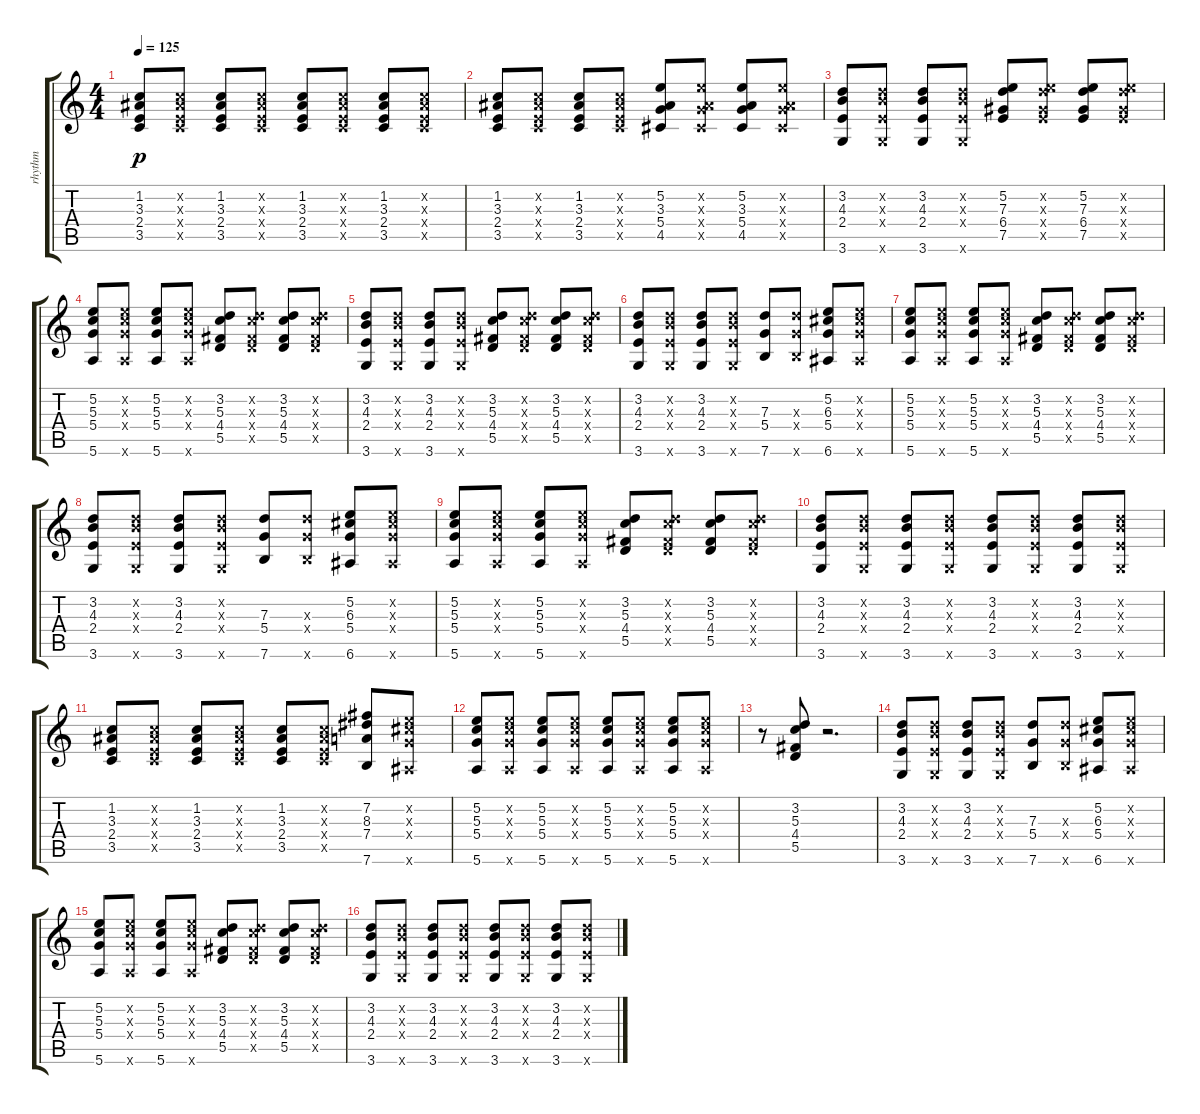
\track ("rhythm" "rhythm") {instrument acousticguitarnylon}
\staff {score tabs}
\tuning (E4 B3 G3 D3 A2 E2) {hide}
\ts (4 4)
\tempo 125
\clef g2
\ks c
(1.2 3.3 2.4 3.5).8{dy p} (1.2{x} 3.3{x} 2.4{x} 3.5{x}).8 (1.2 3.3 2.4 3.5).8 (1.2{x} 3.3{x} 2.4{x} 3.5{x}).8 (1.2 3.3 2.4 3.5).8 (1.2{x} 3.3{x} 2.4{x} 3.5{x}).8 (1.2 3.3 2.4 3.5).8 (1.2{x} 3.3{x} 2.4{x} 3.5{x}).8 |
(1.2 3.3 2.4 3.5).8 (1.2{x} 3.3{x} 2.4{x} 3.5{x}).8 (1.2 3.3 2.4 3.5).8 (1.2{x} 3.3{x} 2.4{x} 3.5{x}).8 (5.2 3.3 5.4 4.5).8 (5.2{x} 3.3{x} 5.4{x} 4.5{x}).8 (5.2 3.3 5.4 4.5).8 (5.2{x} 3.3{x} 5.4{x} 4.5{x}).8 |
(3.2 4.3 2.4 3.6).8 (3.2{x} 4.3{x} 2.4{x} 3.6{x}).8 (3.2 4.3 2.4 3.6).8 (3.2{x} 4.3{x} 2.4{x} 3.6{x}).8 (5.2 7.3 6.4 7.5).8 (5.2{x} 7.3{x} 6.4{x} 7.5{x}).8 (5.2 7.3 6.4 7.5).8 (5.2{x} 7.3{x} 6.4{x} 7.5{x}).8 |
(5.2 5.3 5.4 5.6).8 (5.2{x} 5.3{x} 5.4{x} 5.6{x}).8 (5.2 5.3 5.4 5.6).8 (5.2{x} 5.3{x} 5.4{x} 5.6{x}).8 (3.2 5.3 4.4 5.5).8 (3.2{x} 5.3{x} 4.4{x} 5.5{x}).8 (3.2 5.3 4.4 5.5).8 (3.2{x} 5.3{x} 4.4{x} 5.5{x}).8 |
(3.2 4.3 2.4 3.6).8 (3.2{x} 4.3{x} 2.4{x} 3.6{x}).8 (3.2 4.3 2.4 3.6).8 (3.2{x} 4.3{x} 2.4{x} 3.6{x}).8 (3.2 5.3 4.4 5.5).8 (3.2{x} 5.3{x} 4.4{x} 5.5{x}).8 (3.2 5.3 4.4 5.5).8 (3.2{x} 5.3{x} 4.4{x} 5.5{x}).8 |
(3.2 4.3 2.4 3.6).8 (3.2{x} 4.3{x} 2.4{x} 3.6{x}).8 (3.2 4.3 2.4 3.6).8 (3.2{x} 4.3{x} 2.4{x} 3.6{x}).8 (7.3 5.4 7.6).8 (7.3{x} 5.4{x} 7.6{x}).8 (5.2 6.3 5.4 6.6).8 (5.2{x} 6.3{x} 5.4{x} 6.6{x}).8 |
(5.2 5.3 5.4 5.6).8 (5.2{x} 5.3{x} 5.4{x} 5.6{x}).8 (5.2 5.3 5.4 5.6).8 (5.2{x} 5.3{x} 5.4{x} 5.6{x}).8 (3.2 5.3 4.4 5.5).8 (3.2{x} 5.3{x} 4.4{x} 5.5{x}).8 (3.2 5.3 4.4 5.5).8 (3.2{x} 5.3{x} 4.4{x} 5.5{x}).8 |
(3.2 4.3 2.4 3.6).8 (3.2{x} 4.3{x} 2.4{x} 3.6{x}).8 (3.2 4.3 2.4 3.6).8 (3.2{x} 4.3{x} 2.4{x} 3.6{x}).8 (7.3 5.4 7.6).8 (7.3{x} 5.4{x} 7.6{x}).8 (5.2 6.3 5.4 6.6).8 (5.2{x} 6.3{x} 5.4{x} 6.6{x}).8 |
(5.2 5.3 5.4 5.6).8 (5.2{x} 5.3{x} 5.4{x} 5.6{x}).8 (5.2 5.3 5.4 5.6).8 (5.2{x} 5.3{x} 5.4{x} 5.6{x}).8 (3.2 5.3 4.4 5.5).8 (3.2{x} 5.3{x} 4.4{x} 5.5{x}).8 (3.2 5.3 4.4 5.5).8 (3.2{x} 5.3{x} 4.4{x} 5.5{x}).8 |
(3.2 4.3 2.4 3.6).8 (3.2{x} 4.3{x} 2.4{x} 3.6{x}).8 (3.2 4.3 2.4 3.6).8 (3.2{x} 4.3{x} 2.4{x} 3.6{x}).8 (3.2 4.3 2.4 3.6).8 (3.2{x} 4.3{x} 2.4{x} 3.6{x}).8 (3.2 4.3 2.4 3.6).8 (3.2{x} 4.3{x} 2.4{x} 3.6{x}).8 |
(1.2 3.3 2.4 3.5).8 (1.2{x} 3.3{x} 2.4{x} 3.5{x}).8 (1.2 3.3 2.4 3.5).8 (1.2{x} 3.3{x} 2.4{x} 3.5{x}).8 (1.2 3.3 2.4 3.5).8 (1.2{x} 3.3{x} 2.4{x} 3.5{x}).8 (7.2 8.3 7.4 7.6).8 (5.2{x} 6.3{x} 5.4{x} 6.6{x}).8 |
(5.2 5.3 5.4 5.6).8 (5.2{x} 5.3{x} 5.4{x} 5.6{x}).8 (5.2 5.3 5.4 5.6).8 (5.2{x} 5.3{x} 5.4{x} 5.6{x}).8 (5.2 5.3 5.4 5.6).8 (5.2{x} 5.3{x} 5.4{x} 5.6{x}).8 (5.2 5.3 5.4 5.6).8 (5.2{x} 5.3{x} 5.4{x} 5.6{x}).8 |
r.8 (3.2 5.3 4.4 5.5).8 r.2{d} |
(3.2 4.3 2.4 3.6).8 (3.2{x} 4.3{x} 2.4{x} 3.6{x}).8 (3.2 4.3 2.4 3.6).8 (3.2{x} 4.3{x} 2.4{x} 3.6{x}).8 (7.3 5.4 7.6).8 (7.3{x} 5.4{x} 7.6{x}).8 (5.2 6.3 5.4 6.6).8 (5.2{x} 6.3{x} 5.4{x} 6.6{x}).8 |
(5.2 5.3 5.4 5.6).8 (5.2{x} 5.3{x} 5.4{x} 5.6{x}).8 (5.2 5.3 5.4 5.6).8 (5.2{x} 5.3{x} 5.4{x} 5.6{x}).8 (3.2 5.3 4.4 5.5).8 (3.2{x} 5.3{x} 4.4{x} 5.5{x}).8 (3.2 5.3 4.4 5.5).8 (3.2{x} 5.3{x} 4.4{x} 5.5{x}).8 |
(3.2 4.3 2.4 3.6).8 (3.2{x} 4.3{x} 2.4{x} 3.6{x}).8 (3.2 4.3 2.4 3.6).8 (3.2{x} 4.3{x} 2.4{x} 3.6{x}).8 (3.2 4.3 2.4 3.6).8 (3.2{x} 4.3{x} 2.4{x} 3.6{x}).8 (3.2 4.3 2.4 3.6).8 (3.2{x} 4.3{x} 2.4{x} 3.6{x}).8
